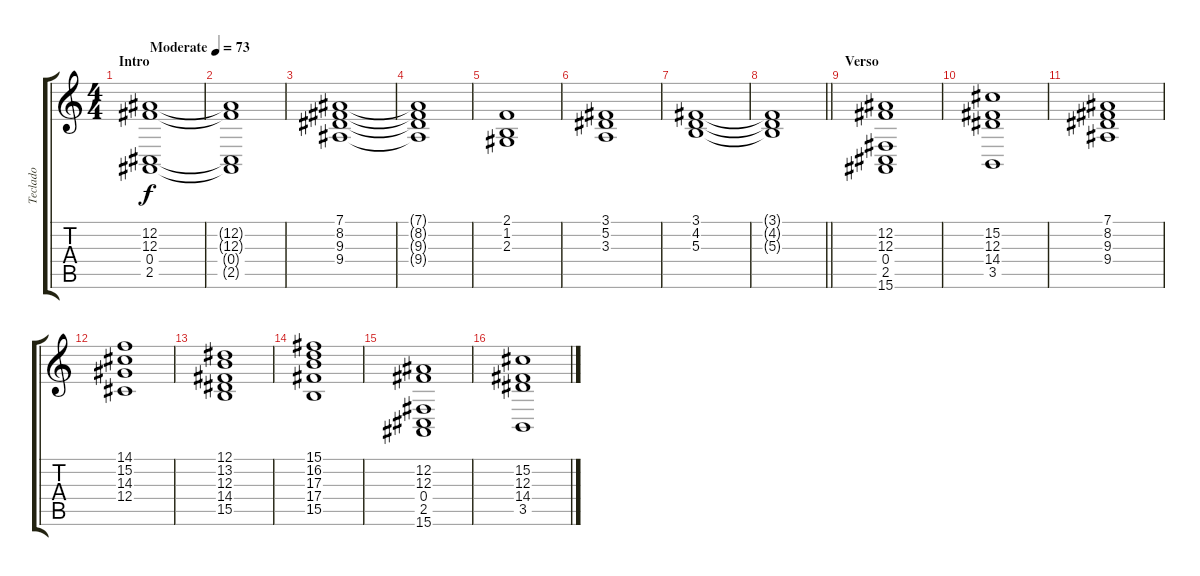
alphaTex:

\track ("Teclado" "Teclado") {instrument synthstrings1}
\staff {score tabs}
\tuning (Eb4 Bb3 Gb3 Db3 Ab2 Eb2) {hide}
\ts (4 4)
\section ("" "Intro")
\tempo (73 "Moderate")
\clef g2
\ks c
(12.2 12.3 0.4 2.5).1{dy f instrument synthstrings1} |
(12.2{t} 12.3{t} 0.4{t} 2.5{t}).1 |
(7.1 8.2 9.3 9.4).1 |
(7.1{t} 8.2{t} 9.3{t} 9.4{t}).1 |
(2.1 1.2 2.3).1 |
(3.1 5.2 3.3).1 |
(3.1 4.2 5.3).1 |
\barLineRight lightlight
(3.1{t} 4.2{t} 5.3{t}).1 |
\section ("" "Verso")
(12.2 12.3 0.4 2.5 15.6).1 |
(15.2 12.3 14.4 3.5).1 |
(7.1 8.2 9.3 9.4).1 |
(14.1 15.2 14.3 12.4).1 |
(12.1 13.2 12.3 14.4 15.5).1 |
(15.1 16.2 17.3 17.4 15.5).1 |
(12.2 12.3 0.4 2.5 15.6).1 |
(15.2 12.3 14.4 3.5).1
